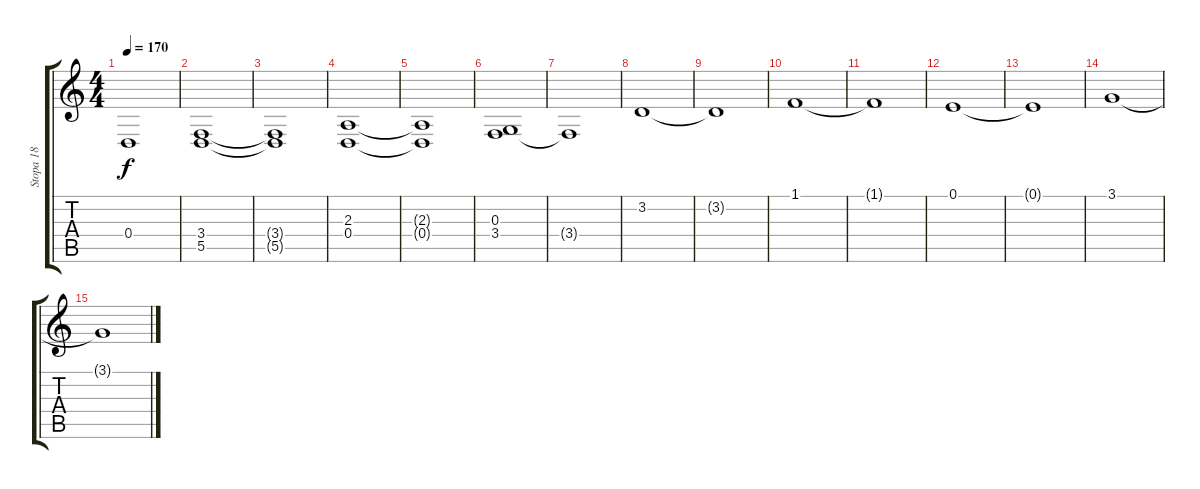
\track ("Stopa 18" "Stopa 18") {instrument frenchhorn}
\staff {score tabs}
\tuning (E4 B3 G3 D3 A2 E2) {hide}
\ts (4 4)
\tempo 170
\clef g2
\ks c
0.4{t}.1{dy f} |
(3.4 5.5).1 |
(3.4{t} 5.5{t}).1 |
(2.3 0.4).1 |
(2.3{t} 0.4{t}).1 |
(0.3 3.4).1 |
3.4{t}.1 |
3.2.1 |
3.2{t}.1 |
1.1.1 |
1.1{t}.1 |
0.1.1 |
0.1{t}.1 |
3.1.1 |
3.1{t}.1
